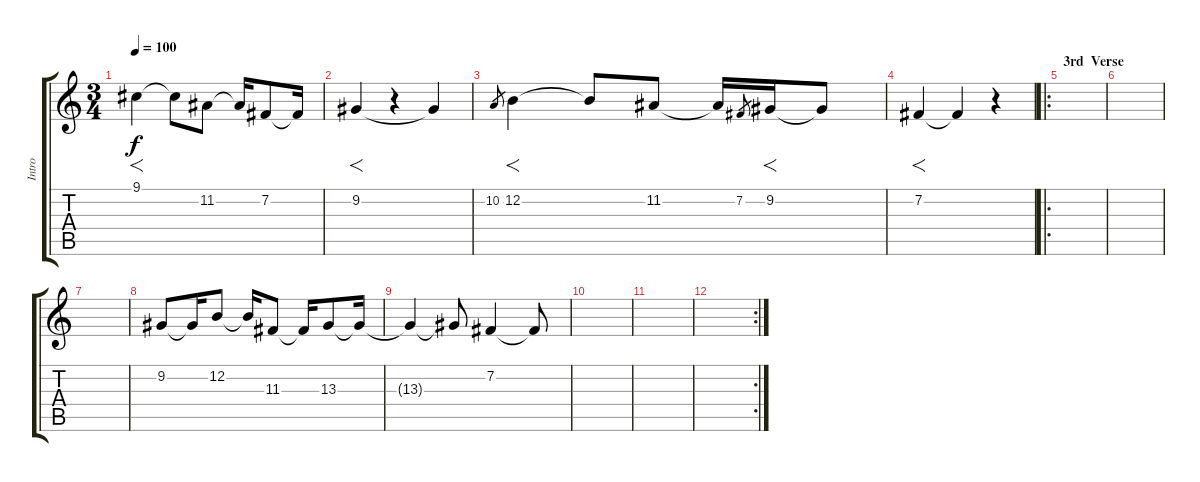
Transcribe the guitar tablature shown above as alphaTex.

\track ("Intro" "Intro") {instrument bassoon}
\staff {score tabs}
\tuning (E4 B3 G3 D3 A2 E2) {hide}
\ts (3 4)
\tempo 100
\clef g2
\ks c
9.1.4{f dy f} 9.1{t}.8 11.2.8 11.2{t}.16 7.2.8 7.2{t}.16 |
9.2.4{f} r.4 9.2{t}.4 |
10.2.8{gr} 12.2.4{f} 12.2{t}.8 11.2.8 11.2{t}.16 7.2.8{gr} 9.2.16{f} 9.2{t}.8 |
7.2.4{f} 7.2{t}.4 r.4 |
\ro
\section ("" "3rd  Verse")
|
|
|
9.2.8 9.2{t}.16 12.2.8 12.2{t}.16 11.3.8 11.3{t}.16 13.3.8 13.3{t}.16 |
13.3{t}.4 13.3{t}.8 7.2.4 7.2{t}.8 |
|
|
\rc 2
